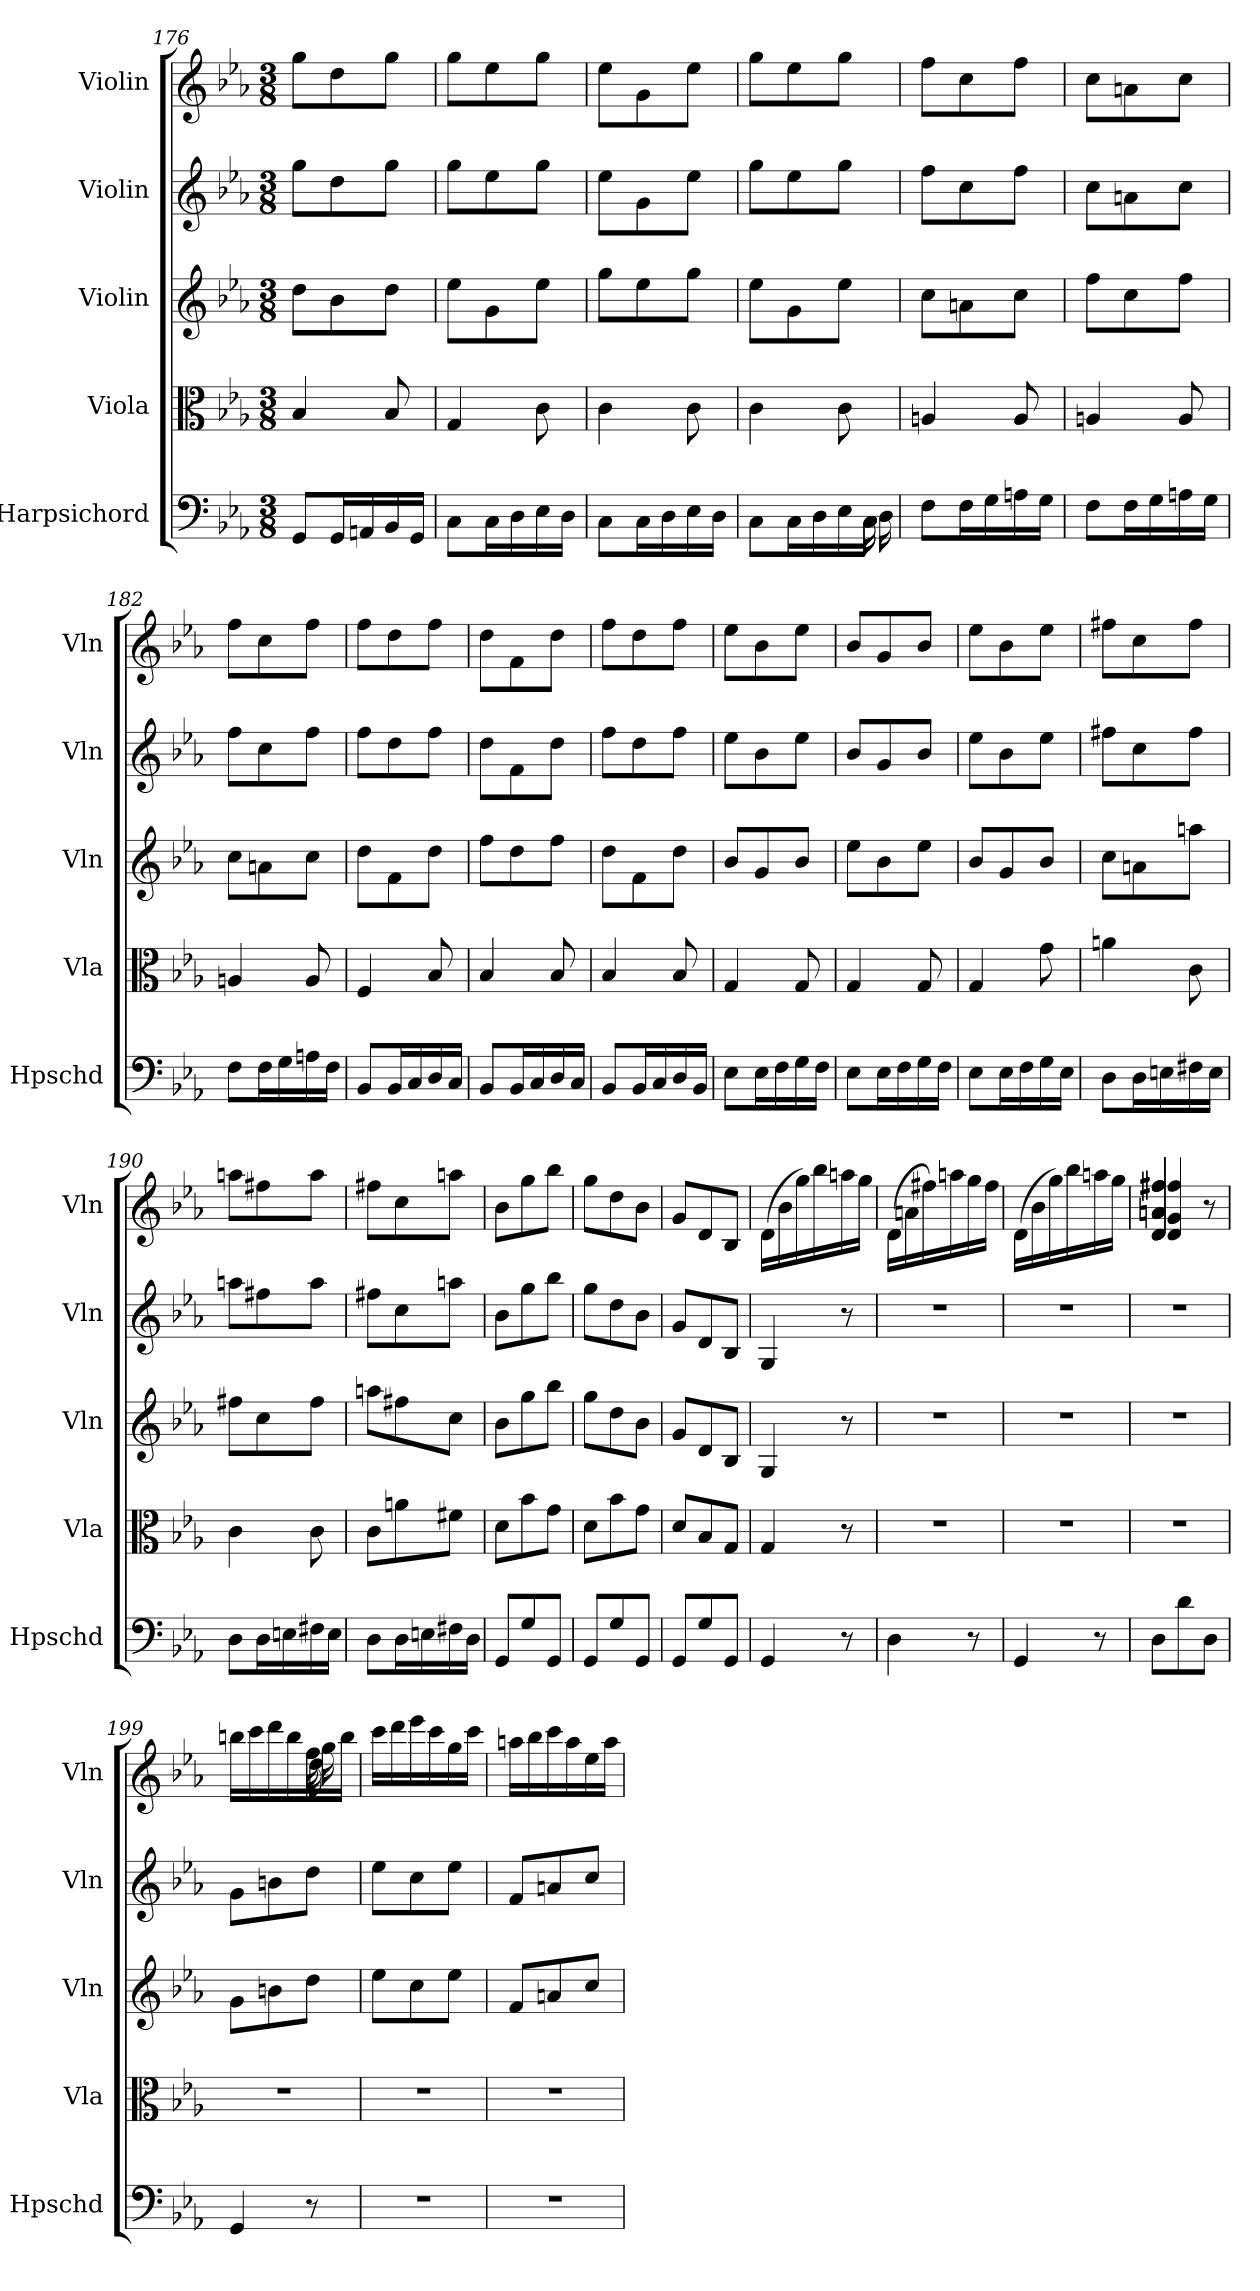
**kern	**kern	**kern	**kern	**kern
*part5	*part4	*part3	*part2	*part1
*staff5	*staff4	*staff3	*staff2	*staff1
*I"Harpsichord	*I"Viola	*I"Violin	*I"Violin	*I"Violin
*I'Hpschd	*I'Vla	*I'Vln	*I'Vln	*I'Vln
*clefF4	*clefC3	*clefG2	*clefG2	*clefG2
*k[b-e-a-]	*k[b-e-a-]	*k[b-e-a-]	*k[b-e-a-]	*k[b-e-a-]
*E-:	*E-:	*E-:	*E-:	*E-:
*M3/8	*M3/8	*M3/8	*M3/8	*M3/8
=176	=176	=176	=176	=176
8GG/L	4B-/	8dd\L	8gg\L	8gg\L
16GG/L	.	8b-\	8dd\	8dd\
16AAn/	.	.	.	.
16BB-/	8B-/	8dd\J	8gg\J	8gg\J
16GG/JJ	.	.	.	.
=177	=177	=177	=177	=177
8C\L	4G/	8ee-\L	8gg\L	8gg\L
16C\L	.	8g\	8ee-\	8ee-\
16D\	.	.	.	.
16E-\	8c\	8ee-\J	8gg\J	8gg\J
16D\JJ	.	.	.	.
=178	=178	=178	=178	=178
8C\L	4c\	8gg\L	8ee-\L	8ee-\L
16C\L	.	8ee-\	8g\	8g\
16D\	.	.	.	.
16E-\	8c\	8gg\J	8ee-\J	8ee-\J
16D\JJ	.	.	.	.
=179	=179	=179	=179	=179
*^	*	*	*	*
*	*^	*	*	*	*
*	*	*^	*	*	*	*
8C\L	4ryy	4ryy	4ryy	4c\	8ee-\L	8gg\L	8gg\L
16C\L	.	.	.	.	8g\	8ee-\	8ee-\
16D\	.	.	.	.	.	.	.
16E-\	16ryy	16ryy	16ryy	8c\	8ee-\J	8gg\J	8gg\J
16C\JJ	16C\	16C\	16D\	.	.	.	.
*v	*v	*v	*v	*	*	*	*
=180	=180	=180	=180	=180
8F\L	4An/	8cc\L	8ff\L	8ff\L
16F\L	.	8an\	8cc\	8cc\
16G\	.	.	.	.
16An\	8A/	8cc\J	8ff\J	8ff\J
16G\JJ	.	.	.	.
=181	=181	=181	=181	=181
8F\L	4An/	8ff\L	8cc\L	8cc\L
16F\L	.	8cc\	8an\	8an\
16G\	.	.	.	.
16An\	8A/	8ff\J	8cc\J	8cc\J
16G\JJ	.	.	.	.
=182	=182	=182	=182	=182
8F\L	4An/	8cc\L	8ff\L	8ff\L
16F\L	.	8an\	8cc\	8cc\
16G\	.	.	.	.
16An\	8A/	8cc\J	8ff\J	8ff\J
16F\JJ	.	.	.	.
=183	=183	=183	=183	=183
8BB-/L	4F/	8dd\L	8ff\L	8ff\L
16BB-/L	.	8f\	8dd\	8dd\
16C/	.	.	.	.
16D/	8B-/	8dd\J	8ff\J	8ff\J
16C/JJ	.	.	.	.
=184	=184	=184	=184	=184
8BB-/L	4B-/	8ff\L	8dd\L	8dd\L
16BB-/L	.	8dd\	8f\	8f\
16C/	.	.	.	.
16D/	8B-/	8ff\J	8dd\J	8dd\J
16C/JJ	.	.	.	.
=185	=185	=185	=185	=185
8BB-/L	4B-/	8dd\L	8ff\L	8ff\L
16BB-/L	.	8f\	8dd\	8dd\
16C/	.	.	.	.
16D/	8B-/	8dd\J	8ff\J	8ff\J
16BB-/JJ	.	.	.	.
=186	=186	=186	=186	=186
8E-\L	4G/	8b-/L	8ee-\L	8ee-\L
16E-\L	.	8g/	8b-\	8b-\
16F\	.	.	.	.
16G\	8G/	8b-/J	8ee-\J	8ee-\J
16F\JJ	.	.	.	.
=187	=187	=187	=187	=187
8E-\L	4G/	8ee-\L	8b-/L	8b-/L
16E-\L	.	8b-\	8g/	8g/
16F\	.	.	.	.
16G\	8G/	8ee-\J	8b-/J	8b-/J
16F\JJ	.	.	.	.
=188	=188	=188	=188	=188
8E-\L	4G/	8b-/L	8ee-\L	8ee-\L
16E-\L	.	8g/	8b-\	8b-\
16F\	.	.	.	.
16G\	8g\	8b-/J	8ee-\J	8ee-\J
16E-\JJ	.	.	.	.
=189	=189	=189	=189	=189
8D\L	4an\	8cc\L	8ff#X\L	8ff#X\L
16D\L	.	8an\	8cc\	8cc\
16En\	.	.	.	.
16F#X\	8c\	8aan\J	8ff#\J	8ff#\J
16E\JJ	.	.	.	.
=190	=190	=190	=190	=190
8D\L	4c\	8ff#X\L	8aan\L	8aan\L
16D\L	.	8cc\	8ff#X\	8ff#X\
16En\	.	.	.	.
16F#X\	8c\	8ff#\J	8aa\J	8aa\J
16E\JJ	.	.	.	.
=191	=191	=191	=191	=191
8D\L	8c\L	8aan\L	8ff#X\L	8ff#X\L
16D\L	8an\	8ff#X\	8cc\	8cc\
16En\	.	.	.	.
16F#X\	8f#X\J	8cc\J	8aan\J	8aan\J
16D\JJ	.	.	.	.
=192	=192	=192	=192	=192
8GG/L	8d\L	8b-\L	8b-\L	8b-\L
8G/	8b-\	8gg\	8gg\	8gg\
8GG/J	8g\J	8bb-\J	8bb-\J	8bb-\J
=193	=193	=193	=193	=193
8GG/L	8d\L	8gg\L	8gg\L	8gg\L
8G/	8b-\	8dd\	8dd\	8dd\
8GG/J	8g\J	8b-\J	8b-\J	8b-\J
=194	=194	=194	=194	=194
8GG/L	8d/L	8g/L	8g/L	8g/L
8G/	8B-/	8d/	8d/	8d/
8GG/J	8G/J	8B-/J	8B-/J	8B-/J
=195	=195	=195	=195	=195
4GG/	4G/	4G/	4G/	(16d\LL
.	.	.	.	16b-\
.	.	.	.	16gg\)
.	.	.	.	16bb-\
8r	8r	8r	8r	16aan\
.	.	.	.	16gg\JJ
=196	=196	=196	=196	=196
4D\	4.r	4.r	4.r	(16d\LL
.	.	.	.	16an\
.	.	.	.	16ff#X\)
.	.	.	.	16aan\
8r	.	.	.	16gg\
.	.	.	.	16ff#\JJ
=197	=197	=197	=197	=197
4GG/	4.r	4.r	4.r	(16d\LL
.	.	.	.	16b-\
.	.	.	.	16gg\)
.	.	.	.	16bb-\
8r	.	.	.	16aan\
.	.	.	.	16gg\JJ
=198	=198	=198	=198	=198
*	*	*	*	*^
*	*	*	*	*	*^
*	*	*	*	*	*	*^
8D\L	4.r	4.r	4.r	4d/ 4an/ 4ff#X/	4d/ 4an/ 4ff#X/	4d/ 4an/ 4ff#X/	4d/ 4g/ 4ff#X/
8d\	.	.	.	.	.	.	.
8D\J	.	.	.	8r	8ryy	8ryy	8ryy
=199	=199	=199	=199	=199	=199	=199	=199
4GG/	4.r	8g\L	8g\L	16bbn\LL	4ryy	4ryy	4ryy
.	.	.	.	16ccc\	.	.	.
.	.	8bn\	8bn\	16ddd\	.	.	.
.	.	.	.	16bb\	.	.	.
8r	.	8dd\J	8dd\J	16ff\	16ff\	16gg\	16dd
.	.	.	.	16bb\JJ	16ryy	16ryy	16ryy
*	*	*	*	*v	*v	*v	*v
=200	=200	=200	=200	=200
4.r	4.r	8ee-\L	8ee-\L	16ccc\LL
.	.	.	.	16ddd\
.	.	8cc\	8cc\	16eee-\
.	.	.	.	16ccc\
.	.	8ee-\J	8ee-\J	16gg\
.	.	.	.	16ccc\JJ
=201	=201	=201	=201	=201
4.r	4.r	8f/L	8f/L	16aan\LL
.	.	.	.	16bb-\
.	.	8an/	8an/	16ccc\
.	.	.	.	16aa\
.	.	8cc/J	8cc/J	16ee-\
.	.	.	.	16aa\JJ
=	=	=	=	=
*-	*-	*-	*-	*-
